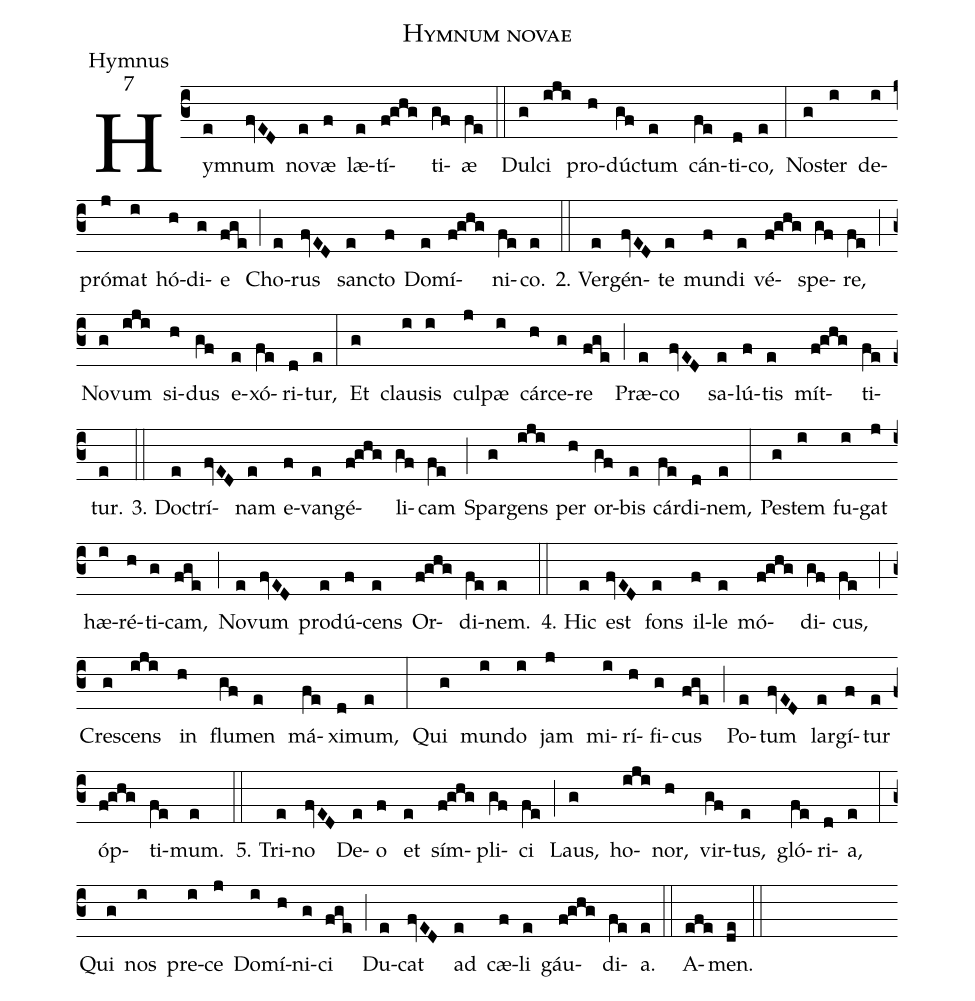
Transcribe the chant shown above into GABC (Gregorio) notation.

name:Hymnum novae;
office-part:Hymnus;
mode:7;
%%
(c3) Hy(e)mnum(fvED) no(e)væ(f) læ(e)tí(f!ghg)ti(gf)æ(fe) (::)
Dul(g)ci(iji) pro(h)dú(gf)ctum(e) cán(fe)ti(d)co,(e) (:)
No(g)ster(i) de(i)pró(j)mat(i) hó(h)di(g)e(fge) (;)
Cho(e)rus(fvED) san(e)cto(f) Do(e)mí(f!ghg)ni(fe)co.(e) (::)

2. Ver(e)gén(fvED)te(e) mun(f)di(e) vé(f!ghg)spe(gf)re,(fe) (;)
No(g)vum(iji) si(h)dus(gf) e(e)xó(fe)ri(d)tur,(e) (:)
Et(g) clau(i)sis(i) cul(j)pæ(i) cár(h)ce(g)re(fge) (;)
Præ(e)co(fvED) sa(e)lú(f)tis(e) mít(f!ghg)ti(fe)tur.(e) (::)

3. Do(e)ctrí(fvED)nam(e) e(f)van(e)gé(f!ghg)li(gf)cam(fe) (;)
Spar(g)gens(iji) per(h) or(gf)bis(e) cár(fe)di(d)nem,(e) (:)
Pe(g)stem(i) fu(i)gat(j) hæ(i)ré(h)ti(g)cam,(fge) (;)
No(e)vum(fvED) pro(e)dú(f)cens(e) Or(f!ghg)di(fe)nem.(e) (::)

4. Hic(e) est(fvED) fons(e) il(f)le(e) mó(f!ghg)di(gf)cus,(fe) (;)
Cre(g)scens(iji) in(h) flu(gf)men(e) má(fe)xi(d)mum,(e) (:)
Qui(g) mun(i)do(i) jam(j) mi(i)rí(h)fi(g)cus(fge) (;)
Po(e)tum(fvED) lar(e)gí(f)tur(e) óp(f!ghg)ti(fe)mum.(e) (::)

5. Tri(e)no(fvED) De(e)o(f) et(e) sím(f!ghg)pli(gf)ci(fe) (;)
Laus,(g) ho(iji)nor,(h) vir(gf)tus,(e) gló(fe)ri(d)a,(e) (:)
Qui(g) nos(i) pre(i)ce(j) Do(i)mí(h)ni(g)ci(fge) (;)
Du(e)cat(fvED) ad(e) cæ(f)li(e) gáu(f!ghg)di(fe)a.(e) (::)
A(efe)men.(de) (::)
